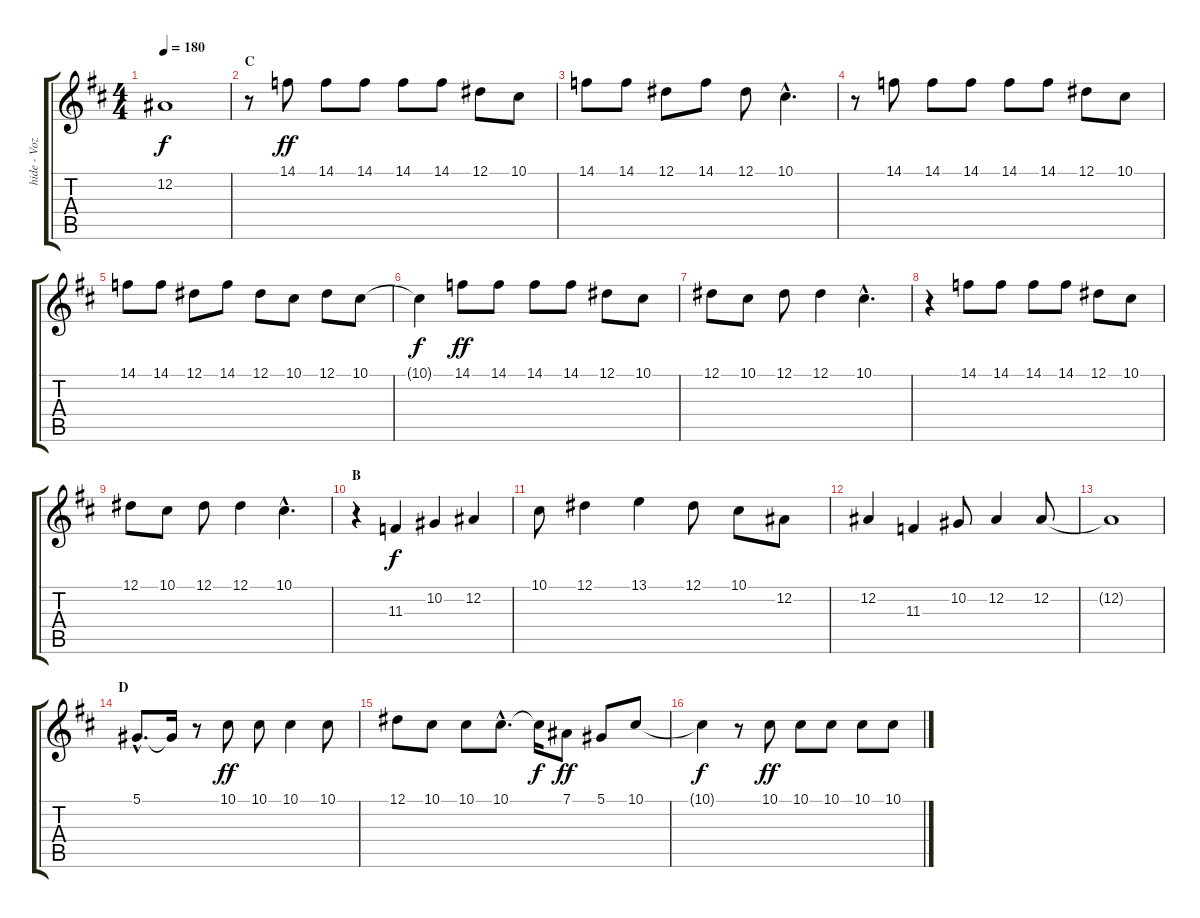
\track ("hide - Voz -" "hide - Voz") {instrument violin}
\staff {score tabs}
\tuning (Eb4 Bb3 Gb3 Db3 Ab2 Eb2) {hide}
\ts (4 4)
\tempo 180
\clef g2
\ks bminor
12.2{t}.1{dy f} |
\section ("" "C")
r.8 14.1.8{dy ff} 14.1.8 14.1.8 14.1.8 14.1.8 12.1.8 10.1.8 |
14.1.8 14.1.8 12.1.8 14.1.8 12.1.8 10.1{hac}.4{d} |
\section ("" "")
r.8 14.1.8 14.1.8 14.1.8 14.1.8 14.1.8 12.1.8 10.1.8 |
14.1.8 14.1.8 12.1.8 14.1.8 12.1.8 10.1.8 12.1.8 10.1.8 |
\section ("" "")
10.1{t}.4{dy f} 14.1.8{dy ff} 14.1.8 14.1.8 14.1.8 12.1.8 10.1.8 |
\section ("" "")
12.1.8 10.1.8 12.1.8 12.1.4 10.1{hac}.4{d} |
\section ("" "")
r.4 14.1.8 14.1.8 14.1.8 14.1.8 12.1.8 10.1.8 |
12.1.8 10.1.8 12.1.8 12.1.4 10.1{hac}.4{d} |
\section ("" "B")
r.4 11.3.4{dy f} 10.2.4 12.2.4 |
10.1.8 12.1.4 13.1.4 12.1.8 10.1.8 12.2.8 |
12.2.4 11.3.4 10.2.8 12.2.4 12.2.8 |
12.2{t}.1 |
\section ("" "D")
5.1{hac}.8{d} 5.1{t}.16 r.8 10.1.8{dy ff} 10.1.8 10.1.4 10.1.8 |
12.1.8 10.1.8 10.1.8 10.1{hac}.8{d} 10.1{t}.16{dy f} 7.1.8{dy ff} 5.1.8 10.1.8 |
10.1{t}.4{dy f} r.8 10.1.8{dy ff} 10.1.8 10.1.8 10.1.8 10.1.8
